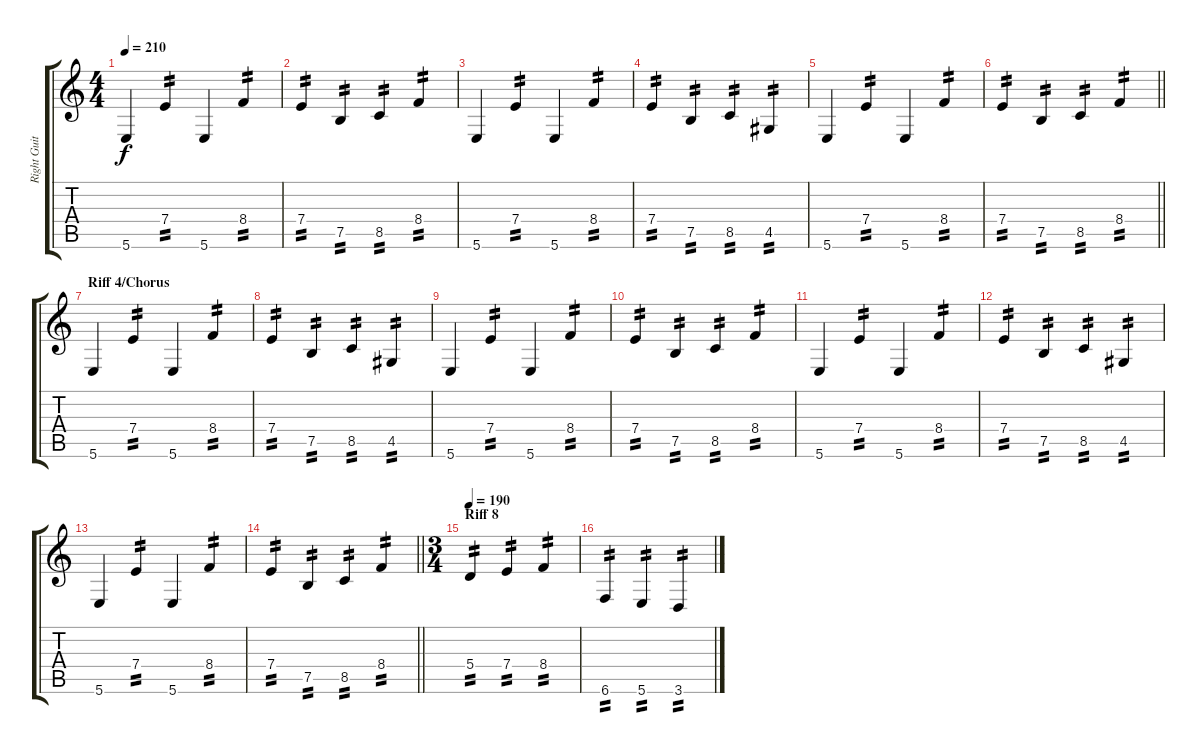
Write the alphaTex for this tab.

\track ("Right Guitar" "Right Guit") {instrument distortionguitar}
\staff {score tabs}
\tuning (B3 Gb3 D3 A2 E2 B1) {hide}
\ts (4 4)
\tempo 210
\clef g2
\ks c
5.6.4{dy f} 7.4.4{tp 2} 5.6.4 8.4.4{tp 2} |
7.4.4{tp 2} 7.5.4{tp 2} 8.5.4{tp 2} 8.4.4{tp 2} |
5.6.4 7.4.4{tp 2} 5.6.4 8.4.4{tp 2} |
7.4.4{tp 2} 7.5.4{tp 2} 8.5.4{tp 2} 4.5.4{tp 2} |
5.6.4 7.4.4{tp 2} 5.6.4 8.4.4{tp 2} |
\barLineRight lightlight
7.4.4{tp 2} 7.5.4{tp 2} 8.5.4{tp 2} 8.4.4{tp 2} |
\section ("" "Riff 4/Chorus")
5.6.4 7.4.4{tp 2} 5.6.4 8.4.4{tp 2} |
7.4.4{tp 2} 7.5.4{tp 2} 8.5.4{tp 2} 4.5.4{tp 2} |
5.6.4 7.4.4{tp 2} 5.6.4 8.4.4{tp 2} |
7.4.4{tp 2} 7.5.4{tp 2} 8.5.4{tp 2} 8.4.4{tp 2} |
5.6.4 7.4.4{tp 2} 5.6.4 8.4.4{tp 2} |
7.4.4{tp 2} 7.5.4{tp 2} 8.5.4{tp 2} 4.5.4{tp 2} |
5.6.4 7.4.4{tp 2} 5.6.4 8.4.4{tp 2} |
\barLineRight lightlight
7.4.4{tp 2} 7.5.4{tp 2} 8.5.4{tp 2} 8.4.4{tp 2} |
\ts (3 4)
\section ("" "Riff 8")
\tempo 190
5.4.4{tp 2} 7.4.4{tp 2} 8.4.4{tp 2} |
6.6.4{tp 2} 5.6.4{tp 2} 3.6.4{tp 2}
